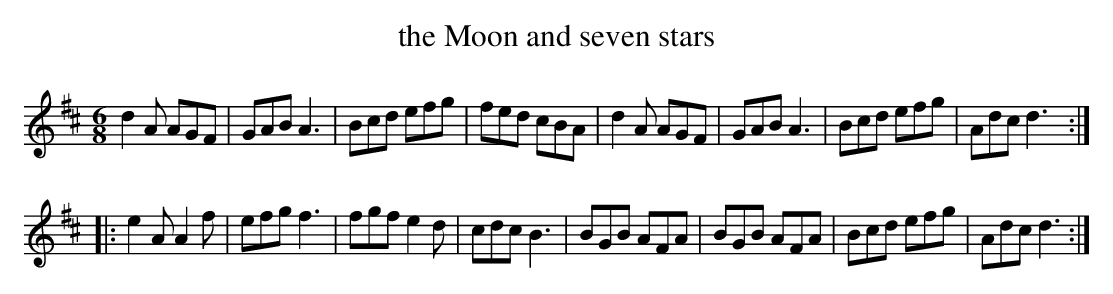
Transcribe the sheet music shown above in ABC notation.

X:1
T:the Moon and seven stars
M:6/8
L:1/8
K:D
d2A AGF | GAB A3 | Bcd efg | fed cBA |\
d2A AGF | GAB A3 | Bcd efg | Adc d3 :|
|:e2A A2f | efg f3 | fgf e2d | cdc B3 |\
BGB AFA | BGB AFA | Bcd efg | Adc d3:|
